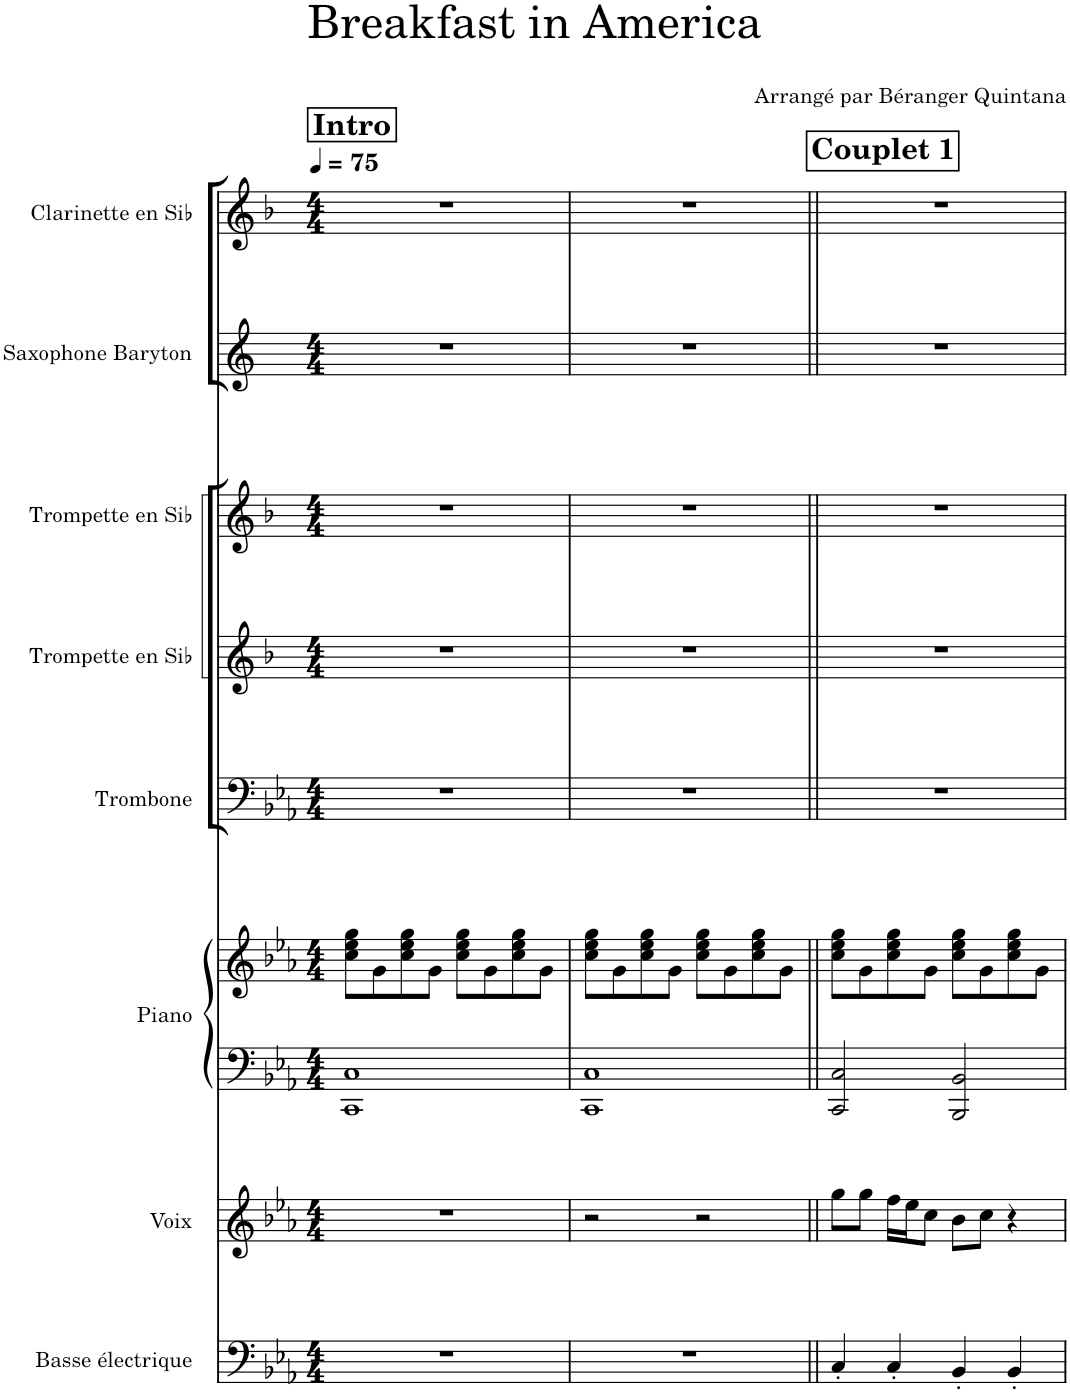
**kern	**kern	**kern	**kern	**kern	**kern	**kern	**kern	**kern
*part8	*part7	*part6	*part6	*part5	*part4	*part3	*part2	*part1
*staff9	*staff8	*staff7	*staff6	*staff5	*staff4	*staff3	*staff2	*staff1
*I"Basse électrique	*I"Voix	*I"Piano	*	*I"Trombone	*I"Trompette en Sib	*I"Trompette en Sib	*I"Saxophone Baryton	*I"Clarinette en Sib
*I'B. él.	*I'Vx.	*I'Pia.	*	*I'Tbn.	*I'Tromp. Sib	*I'Tromp. Sib	*I'Sax. Bar.	*I'Clar. Sib
*clefF4	*clefG2	*clefF4	*clefG2	*clefF4	*clefG2	*clefG2	*clefG2	*clefG2
*Trd7c12	*	*	*	*	*Trd1c2	*Trd1c2	*Trd12c21	*Trd1c2
*k[b-e-a-]	*k[b-e-a-]	*k[b-e-a-]	*k[b-e-a-]	*k[b-e-a-]	*k[b-]	*k[b-]	*k[]	*k[b-]
*M4/4	*M4/4	*M4/4	*M4/4	*M4/4	*M4/4	*M4/4	*M4/4	*M4/4
*MM75	*MM75	*MM75	*MM75	*MM75	*MM75	*MM75	*MM75	*MM75
!!LO:REH:place=s1:a:B:cj:fs=14:t=Intro
=1	=1	=1	=1	=1	=1	=1	=1	=1
1r	1r	1CC 1C	8cc\ 8ee-\ 8gg\L	1r	1r	1r	1r	1r
.	.	.	8g\	.	.	.	.	.
.	.	.	8cc\ 8ee-\ 8gg\	.	.	.	.	.
.	.	.	8g\J	.	.	.	.	.
.	.	.	8cc\ 8ee-\ 8gg\L	.	.	.	.	.
.	.	.	8g\	.	.	.	.	.
.	.	.	8cc\ 8ee-\ 8gg\	.	.	.	.	.
.	.	.	8g\J	.	.	.	.	.
=2	=2	=2	=2	=2	=2	=2	=2	=2
1r	2r	1CC 1C	8cc\ 8ee-\ 8gg\L	1r	1r	1r	1r	1r
.	.	.	8g\	.	.	.	.	.
.	.	.	8cc\ 8ee-\ 8gg\	.	.	.	.	.
.	.	.	8g\J	.	.	.	.	.
.	2r	.	8cc\ 8ee-\ 8gg\L	.	.	.	.	.
.	.	.	8g\	.	.	.	.	.
.	.	.	8cc\ 8ee-\ 8gg\	.	.	.	.	.
.	.	.	8g\J	.	.	.	.	.
!!LO:REH:place=s1:a:B:cj:fs=14:t=Couplet 1
=3||	=3||	=3||	=3||	=3||	=3||	=3||	=3||	=3||
4C'/	8gg\L	2CC/ 2C/	8cc\ 8ee-\ 8gg\L	1r	1r	1r	1r	1r
.	8gg\J	.	8g\	.	.	.	.	.
4C'/	16ff\LL	.	8cc\ 8ee-\ 8gg\	.	.	.	.	.
.	16ee-\J	.	.	.	.	.	.	.
.	8cc\J	.	8g\J	.	.	.	.	.
4BB-'/	8b-\L	2BBB-/ 2BB-/	8cc\ 8ee-\ 8gg\L	.	.	.	.	.
.	8cc\J	.	8g\	.	.	.	.	.
4BB-'/	4r	.	8cc\ 8ee-\ 8gg\	.	.	.	.	.
.	.	.	8g\J	.	.	.	.	.
=	=	=	=	=	=	=	=	=
*-	*-	*-	*-	*-	*-	*-	*-	*-
